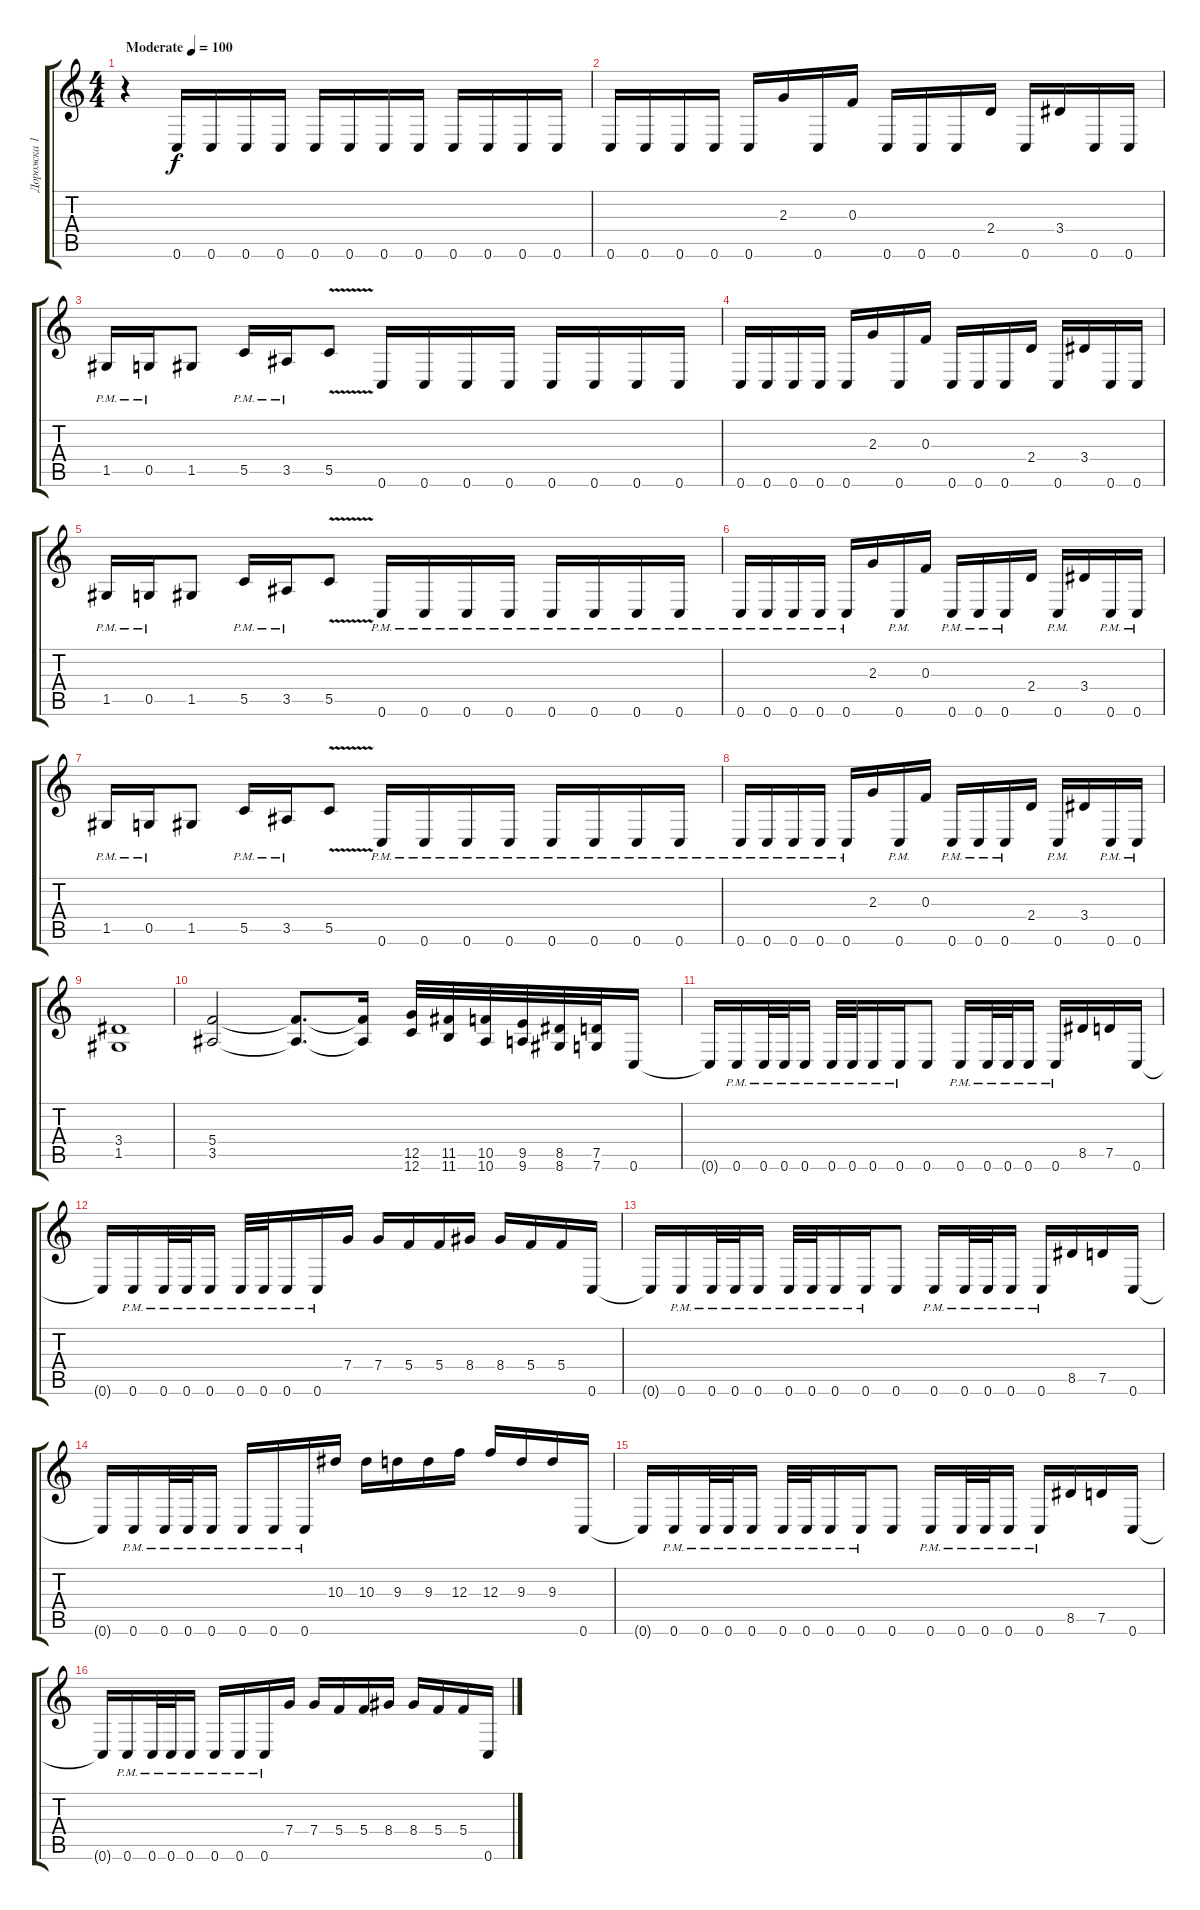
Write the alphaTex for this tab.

\track ("Дорожка 1" "Дорожка 1") {instrument overdrivenguitar}
\staff {score tabs}
\tuning (D4 A3 F3 C3 G2 C2) {hide}
\ts (4 4)
\tempo (100 "Moderate")
\clef g2
\ks c
r.4{dy f instrument overdrivenguitar} 0.6.16 0.6.16 0.6.16 0.6.16 0.6.16 0.6.16 0.6.16 0.6.16 0.6.16 0.6.16 0.6.16 0.6.16 |
0.6.16 0.6.16 0.6.16 0.6.16 0.6.16 2.3.16 0.6.16 0.3.16 0.6.16 0.6.16 0.6.16 2.4.16 0.6.16 3.4.16 0.6.16 0.6.16 |
1.5{pm}.16 0.5{pm}.16 1.5.8 5.5{pm}.16 3.5{pm}.16 5.5{v}.8 0.6.16 0.6.16 0.6.16 0.6.16 0.6.16 0.6.16 0.6.16 0.6.16 |
0.6.16 0.6.16 0.6.16 0.6.16 0.6.16 2.3.16 0.6.16 0.3.16 0.6.16 0.6.16 0.6.16 2.4.16 0.6.16 3.4.16 0.6.16 0.6.16 |
1.5{pm}.16 0.5{pm}.16 1.5.8 5.5{pm}.16 3.5{pm}.16 5.5{v}.8 0.6{pm}.16 0.6{pm}.16 0.6{pm}.16 0.6{pm}.16 0.6{pm}.16 0.6{pm}.16 0.6{pm}.16 0.6{pm}.16 |
0.6{pm}.16 0.6{pm}.16 0.6{pm}.16 0.6{pm}.16 0.6{pm}.16 2.3.16 0.6{pm}.16 0.3.16 0.6{pm}.16 0.6{pm}.16 0.6{pm}.16 2.4.16 0.6{pm}.16 3.4.16 0.6{pm}.16 0.6{pm}.16 |
1.5{pm}.16 0.5{pm}.16 1.5.8 5.5{pm}.16 3.5{pm}.16 5.5{v}.8 0.6{pm}.16 0.6{pm}.16 0.6{pm}.16 0.6{pm}.16 0.6{pm}.16 0.6{pm}.16 0.6{pm}.16 0.6{pm}.16 |
0.6{pm}.16 0.6{pm}.16 0.6{pm}.16 0.6{pm}.16 0.6{pm}.16 2.3.16 0.6{pm}.16 0.3.16 0.6{pm}.16 0.6{pm}.16 0.6{pm}.16 2.4.16 0.6{pm}.16 3.4.16 0.6{pm}.16 0.6{pm}.16 |
(3.4 1.5).1 |
(5.4 3.5).2 (5.4{t} 3.5{t}).8{d} (5.4{t} 3.5{t}).16 (12.5 12.6).32 (11.5 11.6).32 (10.5 10.6).32 (9.5 9.6).32 (8.5 8.6).32 (7.5 7.6).32 0.6.16 |
0.6{t}.16 0.6{pm}.16 0.6{pm}.32 0.6{pm}.32 0.6{pm}.16 0.6{pm}.32 0.6{pm}.32 0.6{pm}.16 0.6{pm}.16 0.6.8 0.6{pm}.16 0.6{pm}.32 0.6{pm}.32 0.6{pm}.16 0.6{pm}.16 8.5.16 7.5.16 0.6.16 |
0.6{t}.16 0.6{pm}.16 0.6{pm}.32 0.6{pm}.32 0.6{pm}.16 0.6{pm}.32 0.6{pm}.32 0.6{pm}.16 0.6{pm}.16 7.4.16 7.4.16 5.4.16 5.4.16 8.4.16 8.4.16 5.4.16 5.4.16 0.6.16 |
0.6{t}.16 0.6{pm}.16 0.6{pm}.32 0.6{pm}.32 0.6{pm}.16 0.6{pm}.32 0.6{pm}.32 0.6{pm}.16 0.6{pm}.16 0.6.8 0.6{pm}.16 0.6{pm}.32 0.6{pm}.32 0.6{pm}.16 0.6{pm}.16 8.5.16 7.5.16 0.6.16 |
0.6{t}.16 0.6{pm}.16 0.6{pm}.32 0.6{pm}.32 0.6{pm}.16 0.6{pm}.16 0.6{pm}.16 0.6{pm}.16 10.3.16 10.3.16 9.3.16 9.3.16 12.3.16 12.3.16 9.3.16 9.3.16 0.6.16 |
0.6{t}.16 0.6{pm}.16 0.6{pm}.32 0.6{pm}.32 0.6{pm}.16 0.6{pm}.32 0.6{pm}.32 0.6{pm}.16 0.6{pm}.16 0.6.8 0.6{pm}.16 0.6{pm}.32 0.6{pm}.32 0.6{pm}.16 0.6{pm}.16 8.5.16 7.5.16 0.6.16 |
0.6{t}.16 0.6{pm}.16 0.6{pm}.32 0.6{pm}.32 0.6{pm}.16 0.6{pm}.16 0.6{pm}.16 0.6{pm}.16 7.4.16 7.4.16 5.4.16 5.4.16 8.4.16 8.4.16 5.4.16 5.4.16 0.6.16
